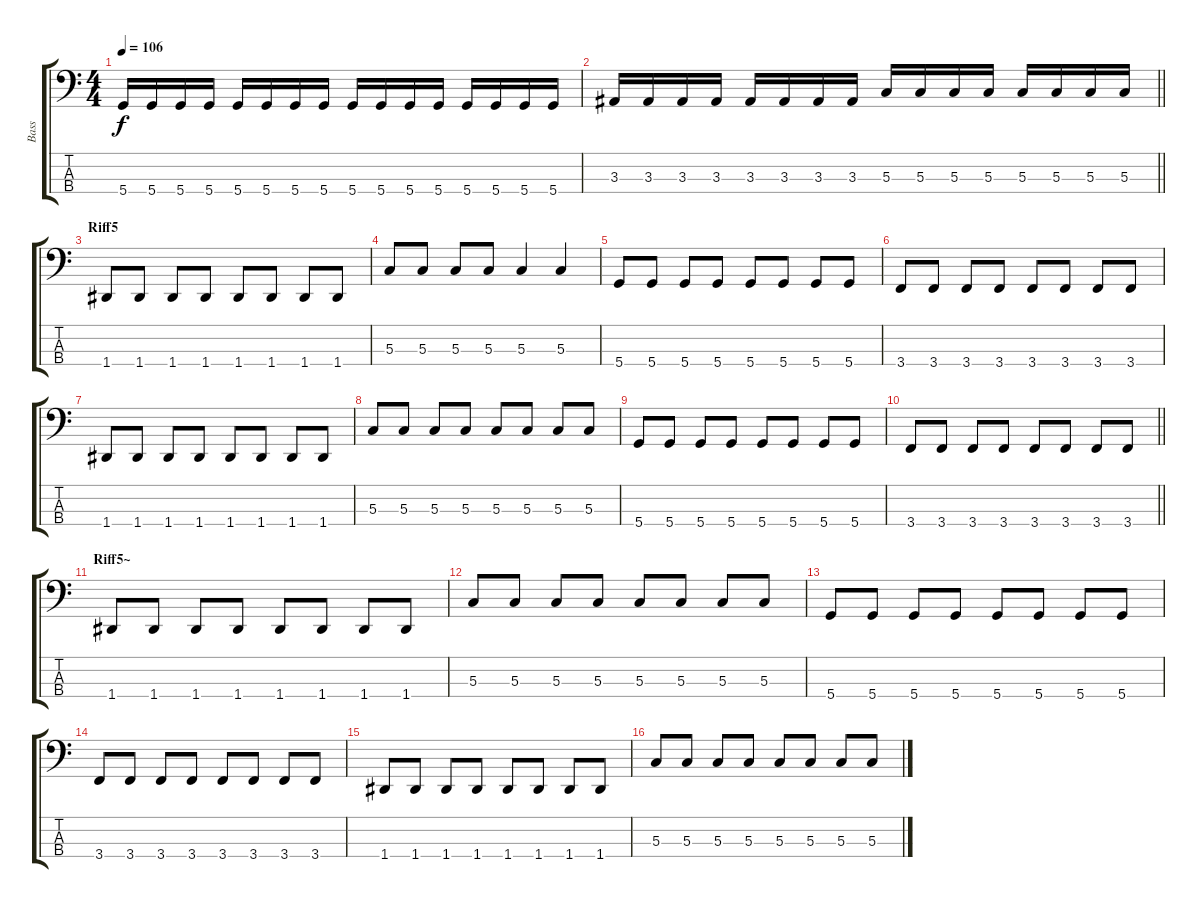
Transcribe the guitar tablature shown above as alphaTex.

\track ("Bass" "Bass") {instrument electricbassfinger}
\staff {score tabs}
\tuning (F2 C2 G1 D1) {hide}
\ts (4 4)
\tempo 106
\clef f4
\ks c
5.4.16{dy f} 5.4.16 5.4.16 5.4.16 5.4.16 5.4.16 5.4.16 5.4.16 5.4.16 5.4.16 5.4.16 5.4.16 5.4.16 5.4.16 5.4.16 5.4.16 |
\barLineRight lightlight
3.3.16 3.3.16 3.3.16 3.3.16 3.3.16 3.3.16 3.3.16 3.3.16 5.3.16 5.3.16 5.3.16 5.3.16 5.3.16 5.3.16 5.3.16 5.3.16 |
\section ("" "Riff5")
1.4.8 1.4.8 1.4.8 1.4.8 1.4.8 1.4.8 1.4.8 1.4.8 |
5.3.8 5.3.8 5.3.8 5.3.8 5.3.4 5.3.4 |
5.4.8 5.4.8 5.4.8 5.4.8 5.4.8 5.4.8 5.4.8 5.4.8 |
3.4.8 3.4.8 3.4.8 3.4.8 3.4.8 3.4.8 3.4.8 3.4.8 |
1.4.8 1.4.8 1.4.8 1.4.8 1.4.8 1.4.8 1.4.8 1.4.8 |
5.3.8 5.3.8 5.3.8 5.3.8 5.3.8 5.3.8 5.3.8 5.3.8 |
5.4.8 5.4.8 5.4.8 5.4.8 5.4.8 5.4.8 5.4.8 5.4.8 |
\barLineRight lightlight
3.4.8 3.4.8 3.4.8 3.4.8 3.4.8 3.4.8 3.4.8 3.4.8 |
\section ("" "Riff5~")
1.4.8 1.4.8 1.4.8 1.4.8 1.4.8 1.4.8 1.4.8 1.4.8 |
5.3.8 5.3.8 5.3.8 5.3.8 5.3.8 5.3.8 5.3.8 5.3.8 |
5.4.8 5.4.8 5.4.8 5.4.8 5.4.8 5.4.8 5.4.8 5.4.8 |
3.4.8 3.4.8 3.4.8 3.4.8 3.4.8 3.4.8 3.4.8 3.4.8 |
1.4.8 1.4.8 1.4.8 1.4.8 1.4.8 1.4.8 1.4.8 1.4.8 |
5.3.8 5.3.8 5.3.8 5.3.8 5.3.8 5.3.8 5.3.8 5.3.8
